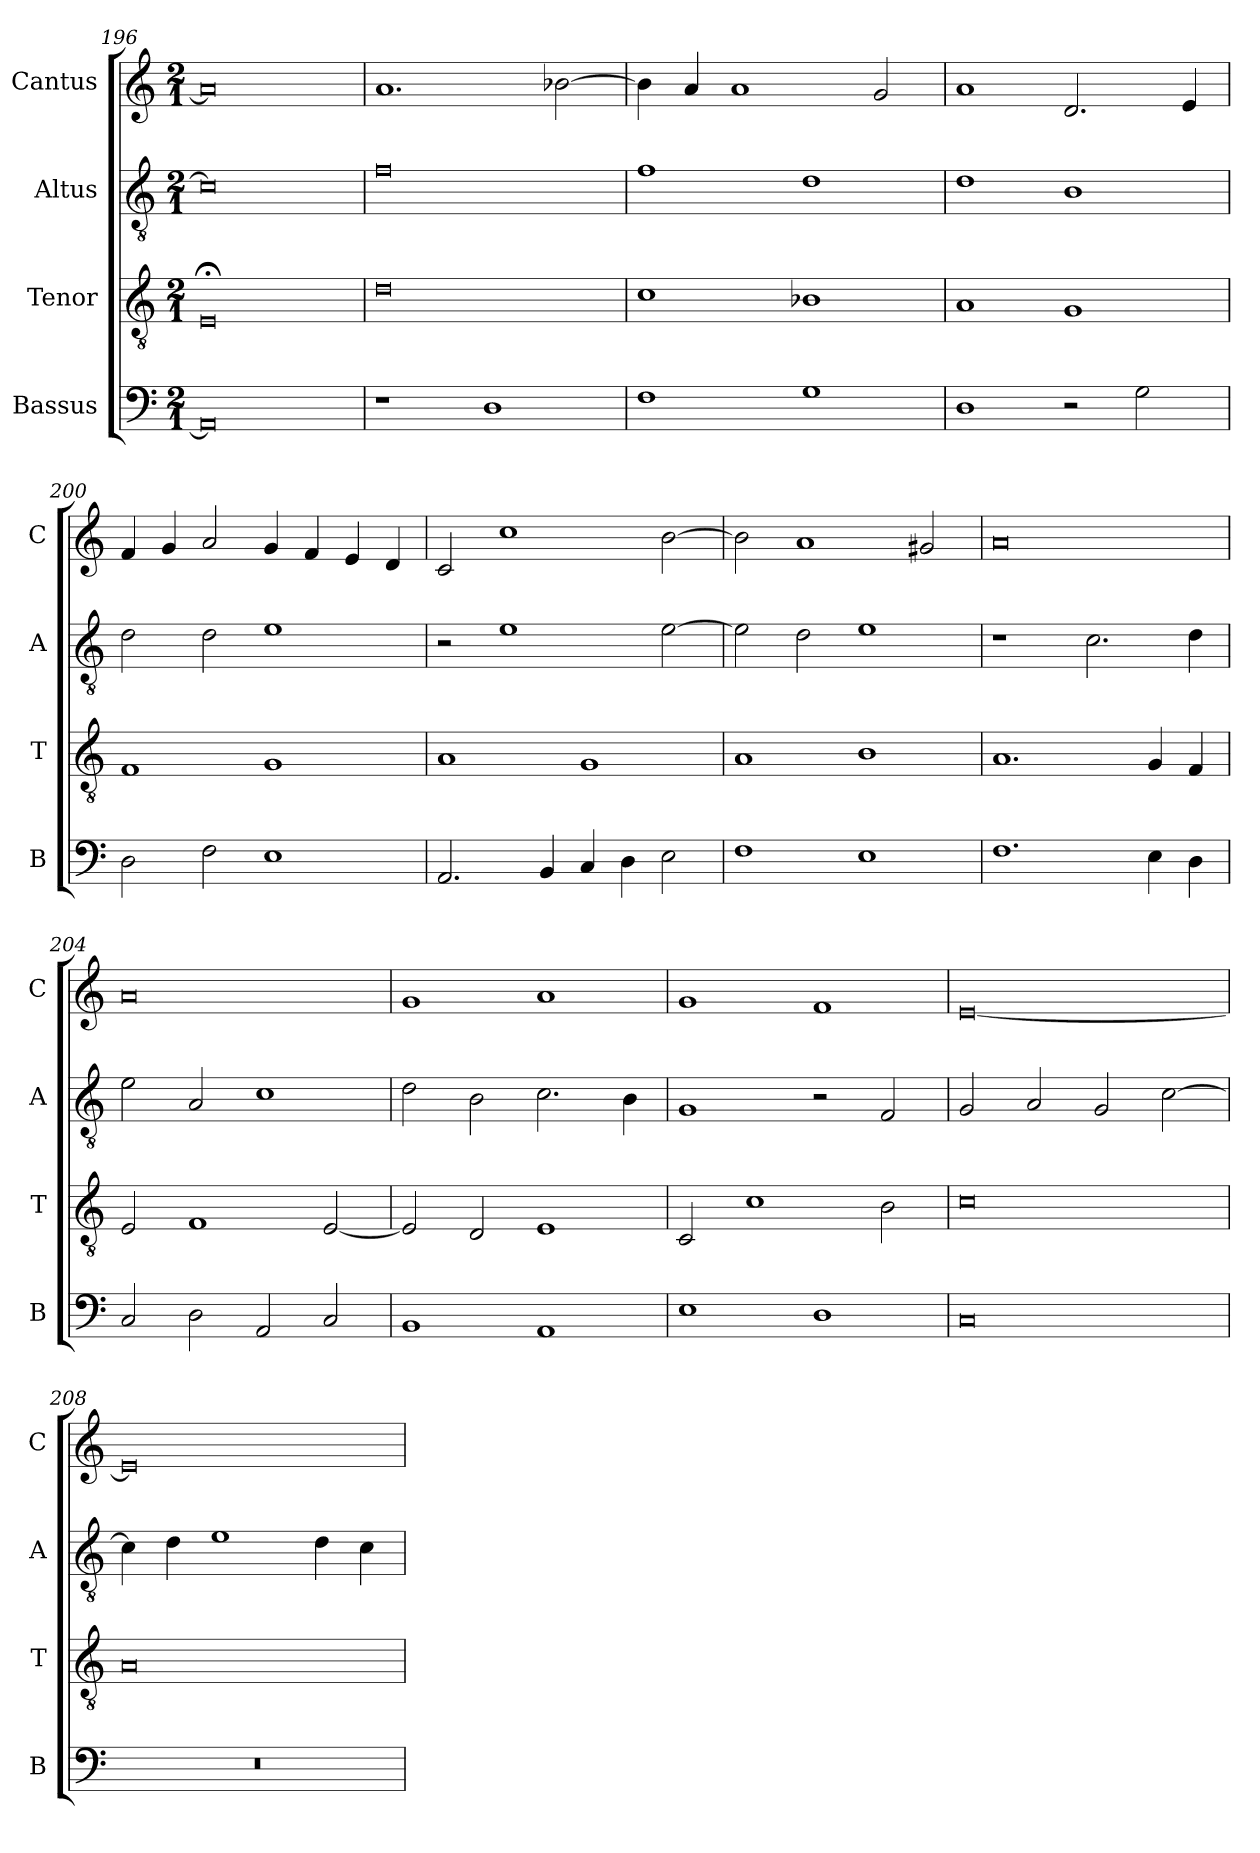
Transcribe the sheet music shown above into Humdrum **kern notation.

**kern	**kern	**kern	**kern
*part4	*part3	*part2	*part1
*staff4	*staff3	*staff2	*staff1
*I"Bassus	*I"Tenor	*I"Altus	*I"Cantus
*I'B	*I'T	*I'A	*I'C
*clefF4	*clefGv2	*clefGv2	*clefG2
*k[]	*k[]	*k[]	*k[]
*M2/1	*M2/1	*M2/1	*M2/1
=196	=196	=196	=196
0AA]	0E;<	0c]	0a]
=197	=197	=197	=197
1r	0d	0f	1.a
1D	.	.	.
.	.	.	[2b-X
=198	=198	=198	=198
1F	1c	1f	4b-]
.	.	.	4a
.	.	.	1a
1G	1B-i	1d	.
.	.	.	2g
=199	=199	=199	=199
1D	1A	1d	1a
2r	1G	1B	2.d
2G	.	.	.
.	.	.	4e
=200	=200	=200	=200
2D	1F	2d	4f
.	.	.	4g
2F	.	2d	2a
1E	1G	1e	4g
.	.	.	4f
.	.	.	4e
.	.	.	4d
=201	=201	=201	=201
2.AA	1A	2r	2c
.	.	1e	1cc
4BB	.	.	.
4C	1G	.	.
4D	.	.	.
2E	.	[2e	[2b
=202	=202	=202	=202
1F	1A	2e]	2b]
.	.	2d	1a
1E	1B	1e	.
.	.	.	2g#X
=203	=203	=203	=203
1.F	1.A	1r	0a
.	.	2.c	.
4E	4G	.	.
4D	4F	4d	.
=204	=204	=204	=204
2C	2E	2e	0a
2D	1F	2A	.
2AA	.	1c	.
2C	[2E	.	.
=205	=205	=205	=205
1BB	2E]	2d	1g
.	2D	2B	.
1AA	1E	2.c	1a
.	.	4B	.
=206	=206	=206	=206
1E	2C	1G	1g
.	1c	.	.
1D	.	2r	1f
.	2B	2F	.
=207	=207	=207	=207
0C	0c	2G	[0e
.	.	2A	.
.	.	2G	.
.	.	[2c	.
=208	=208	=208	=208
0r	0A	4c]	0e]
.	.	4d	.
.	.	1e	.
.	.	4d	.
.	.	4c	.
=	=	=	=
*-	*-	*-	*-
